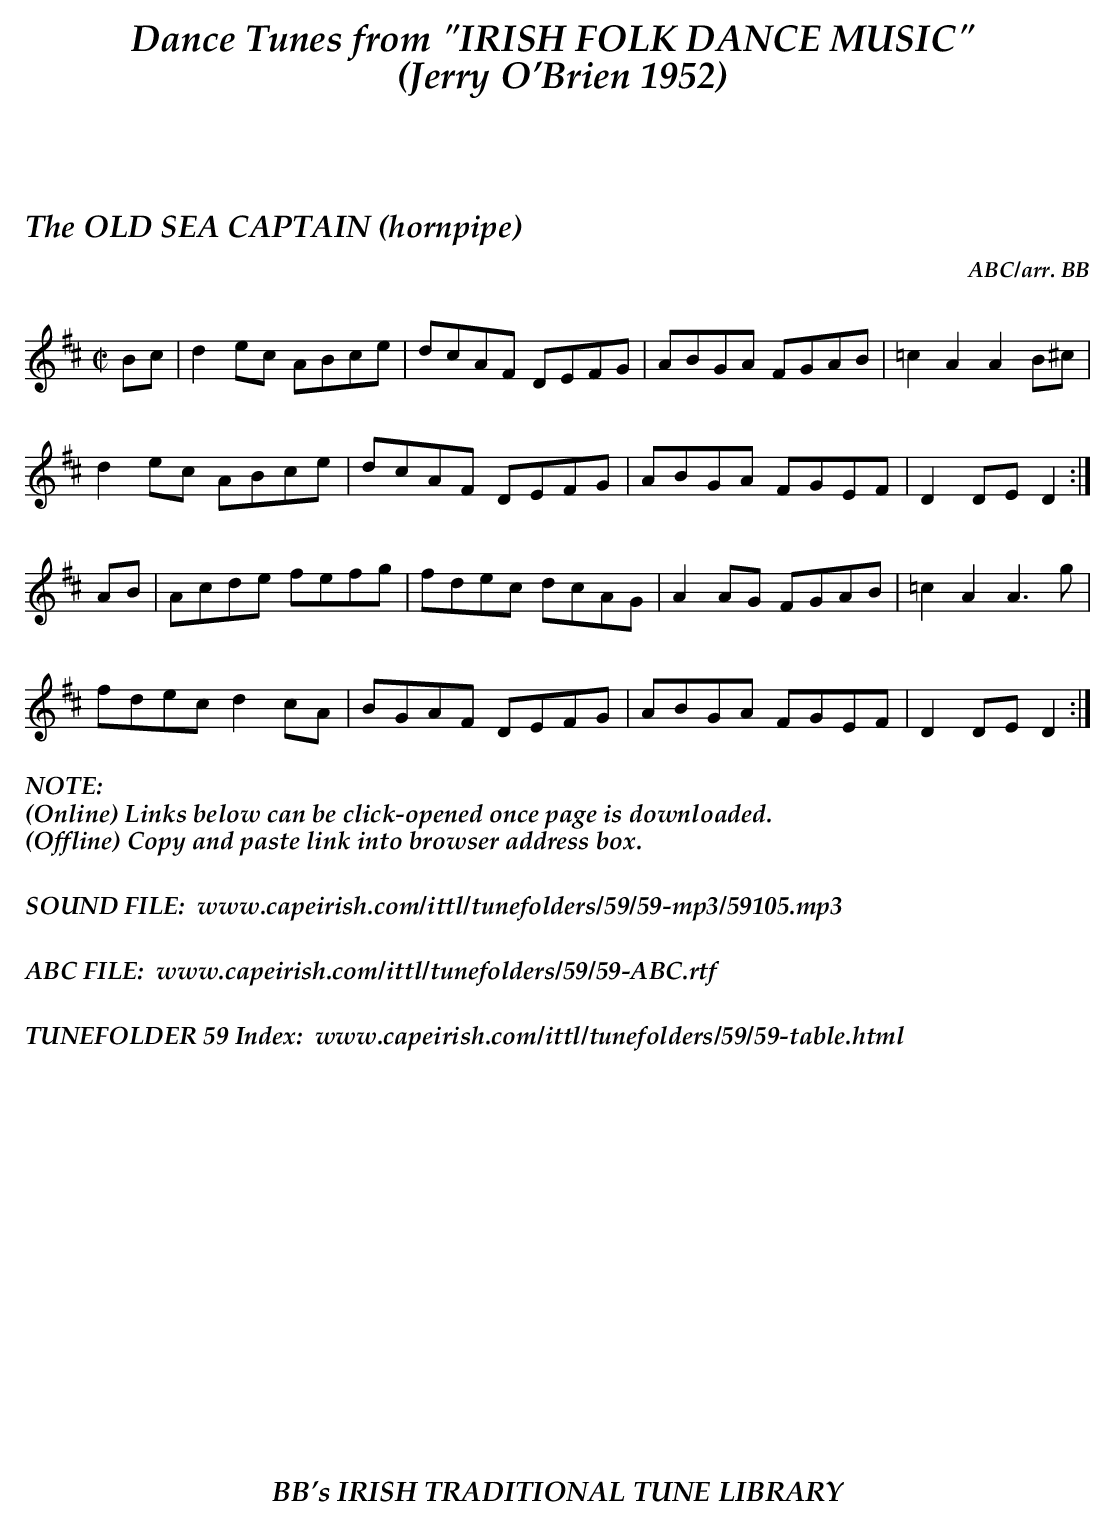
X:1
T:OLD SEA CAPTAIN (hornpipe), The
C:ABC/arr. BB
modal (= all c's natural) rather than straight D as O’Brien has it.
Well, that didn't work out, so I kept the C's sharp except for the
accented ones in mm 4 and 12.
M:C|
K:D
Bc|d2ec ABce|dcAF DEFG|ABGA FGAB|=c2A2 A2B^c|
d2ec ABce|dcAF DEFG|ABGA FGEF|D2DE D2 :|
AB|Acde fefg|fdec dcAG|A2AG FGAB|=c2A2 A3g|
fdec d2cA|BGAF DEFG|ABGA FGEF|D2DE D2 :|
%%textfont "Palatino-BoldItalic" 16
%%begintext
%%NOTE:
(Online) Links below can be click-opened once page is downloaded.
(Offline) Copy and paste link into browser address box.
%%
%%
SOUND FILE:  www.capeirish.com/ittl/tunefolders/59/59-mp3/59105.mp3
%%
%%
ABC FILE:  www.capeirish.com/ittl/tunefolders/59/59-ABC.rtf
%%
%%
TUNEFOLDER 59 Index:  www.capeirish.com/ittl/tunefolders/59/59-table.html
